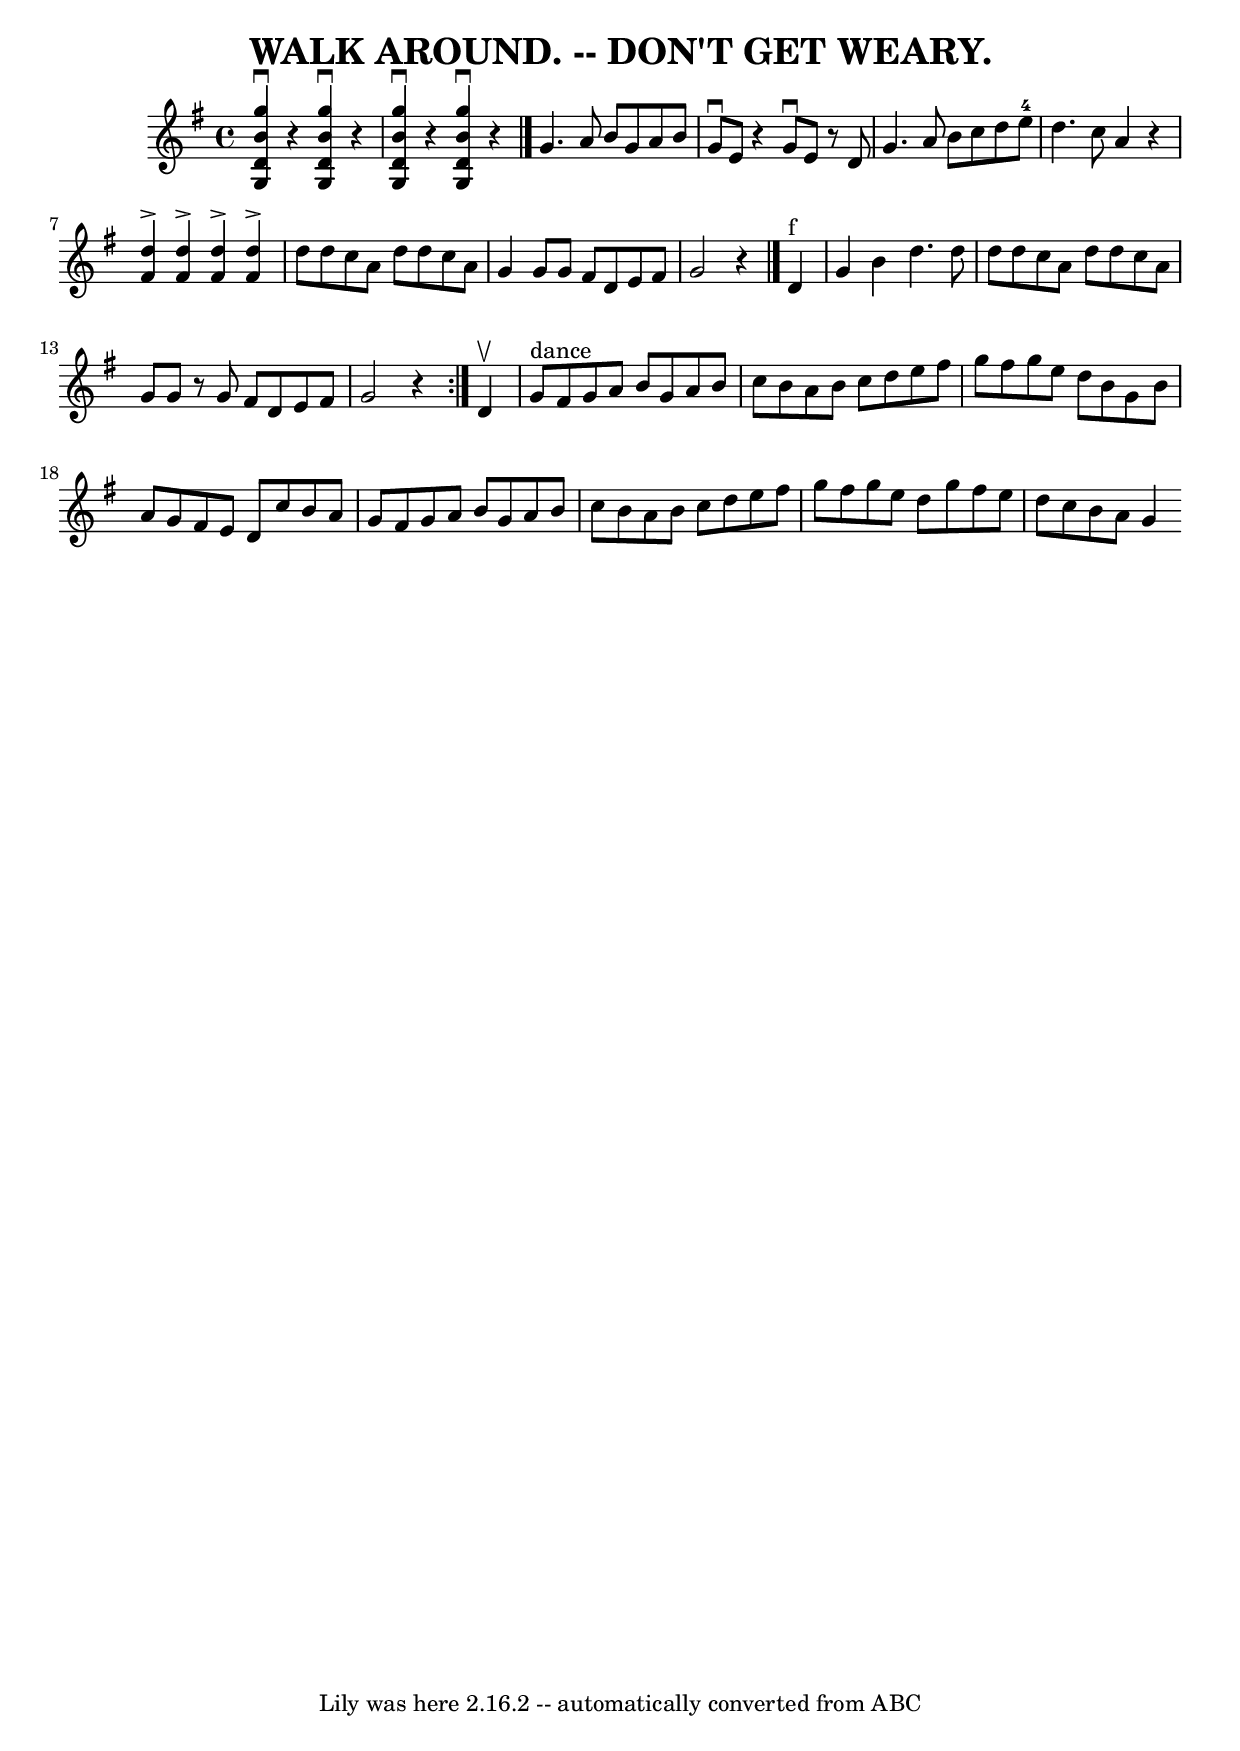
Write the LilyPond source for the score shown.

\version "2.16.2"
\include "Mammoth.ily"
\header {
  %% book = "Ryan's Mammoth Collection of Fiddle Tunes"
  crossRefNumber = "1"
  footnotes = ""
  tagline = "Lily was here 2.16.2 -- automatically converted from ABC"
  title = "WALK AROUND. -- DON'T GET WEARY."

}
voicedefault =  {


  \override Staff.TimeSignature #'style = #'C
  \time 4/4 
  \key g \major
  << g''4^\downbow b'4 d'4 g4   >> r4   <<  
    g''4^\downbow b'4 d'4 g4   >> r4   |
  << g''4^\downbow   
     b'4 d'4 g4   >> r4   << g''4^\downbow b'4 d'4 g4   >> r4       
  \bar "|." g'4. a'8 b'8 g'8 a'8 b'8    |
  g'8^\downbow e'8    r4 g'8^\downbow e'8    r8 d'8    |
  g'4. a'8 
  b'8 c''8 d''8 e''8-4   |
  d''4. c''8 a'4    r4   
  |
  << d''4^\accent fis'4   >> << d''4^\accent fis'4   >>   
  << d''4^\accent fis'4   >> << d''4^\accent fis'4   >>   |
  
  d''8 d''8 c''8 a'8 d''8 d''8 c''8 a'8    |
  g'4    
  g'8 g'8 fis'8 d'8 e'8 fis'8    |
  g'2    r4   \bar "|."  
  
  \repeat volta 2 {
    d'4^"f"   |
    g'4 b'4 d''4. d''8    
    |
    d''8 d''8 c''8 a'8 d''8 d''8 c''8 a'8    
    |
    g'8 g'8    r8 g'8 fis'8 d'8 e'8 fis'8    |
    
    g'2    r4   
  } d'4^\upbow   |
  g'8^"dance" fis'8 g'8 a'8 
  b'8 g'8 a'8 b'8    |
  c''8 b'8 a'8 b'8 c''8    
  d''8 e''8 fis''8    |
  g''8 fis''8 g''8 e''8 d''8    
  b'8 g'8 b'8    |
  a'8 g'8 fis'8 e'8 d'8 c''8    
  b'8 a'8    |
  g'8 fis'8 g'8 a'8 b'8 g'8 a'8    
  b'8    |
  c''8 b'8 a'8 b'8 c''8 d''8 e''8 fis''8   
  |
  g''8 fis''8 g''8 e''8 d''8 g''8 fis''8 e''8    
  |
  d''8 c''8 b'8 a'8 g'4        

}

\score{
  <<

    \context Staff="default"
    {
      \voicedefault 
      
    }

  >>
  \layout {
    
  }
  \midi {
  }

}
